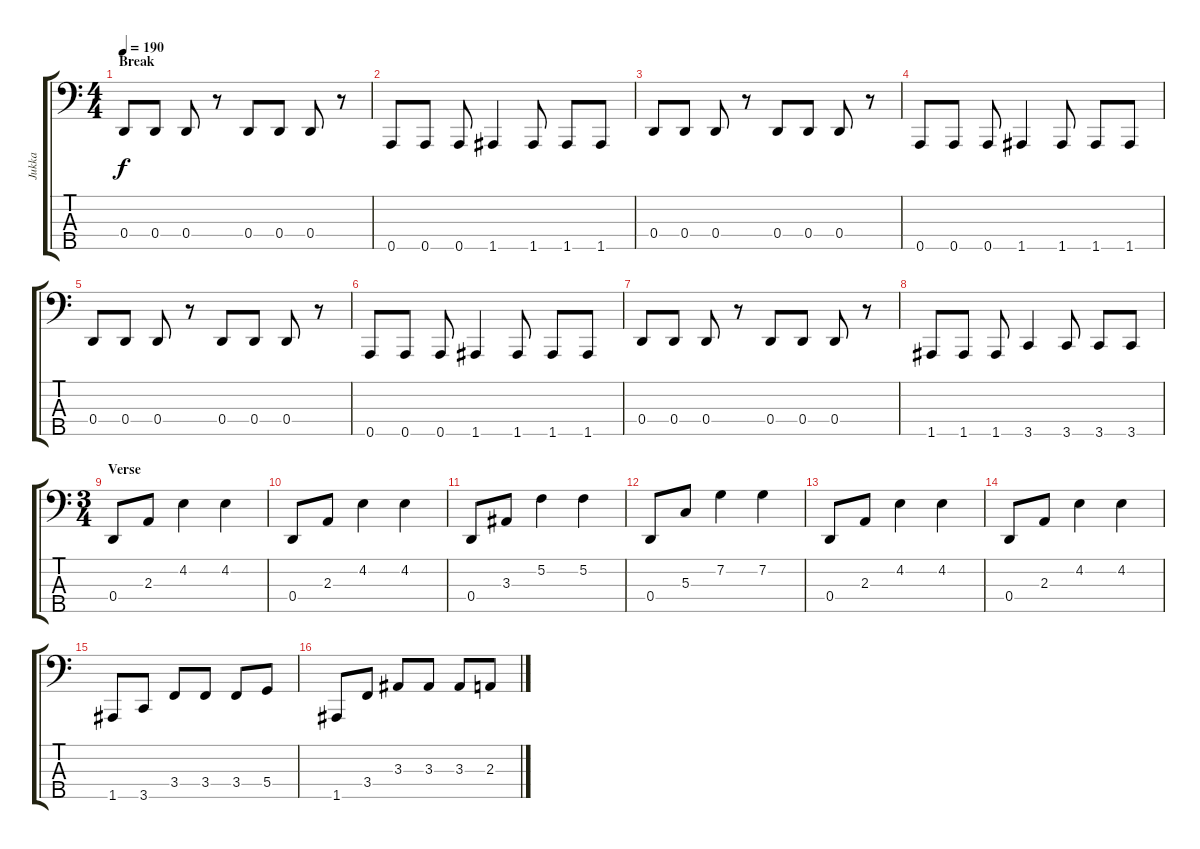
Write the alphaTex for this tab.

\track ("Jukka" "Jukka") {instrument electricbasspick}
\staff {score tabs}
\tuning (F2 C2 G1 D1 A0) {hide}
\ts (4 4)
\section ("" "Break")
\tempo 190
\clef f4
\ks c
0.4.8{dy f} 0.4.8 0.4.8 r.8 0.4.8 0.4.8 0.4.8 r.8 |
0.5.8 0.5.8 0.5.8 1.5.4 1.5.8 1.5.8 1.5.8 |
0.4.8 0.4.8 0.4.8 r.8 0.4.8 0.4.8 0.4.8 r.8 |
0.5.8 0.5.8 0.5.8 1.5.4 1.5.8 1.5.8 1.5.8 |
0.4.8 0.4.8 0.4.8 r.8 0.4.8 0.4.8 0.4.8 r.8 |
0.5.8 0.5.8 0.5.8 1.5.4 1.5.8 1.5.8 1.5.8 |
0.4.8 0.4.8 0.4.8 r.8 0.4.8 0.4.8 0.4.8 r.8 |
1.5.8 1.5.8 1.5.8 3.5.4 3.5.8 3.5.8 3.5.8 |
\ts (3 4)
\section ("" "Verse")
0.4.8 2.3.8 4.2.4 4.2.4 |
0.4.8 2.3.8 4.2.4 4.2.4 |
0.4.8 3.3.8 5.2.4 5.2.4 |
0.4.8 5.3.8 7.2.4 7.2.4 |
0.4.8 2.3.8 4.2.4 4.2.4 |
0.4.8 2.3.8 4.2.4 4.2.4 |
1.5.8 3.5.8 3.4.8 3.4.8 3.4.8 5.4.8 |
1.5.8 3.4.8 3.3.8 3.3.8 3.3.8 2.3.8
